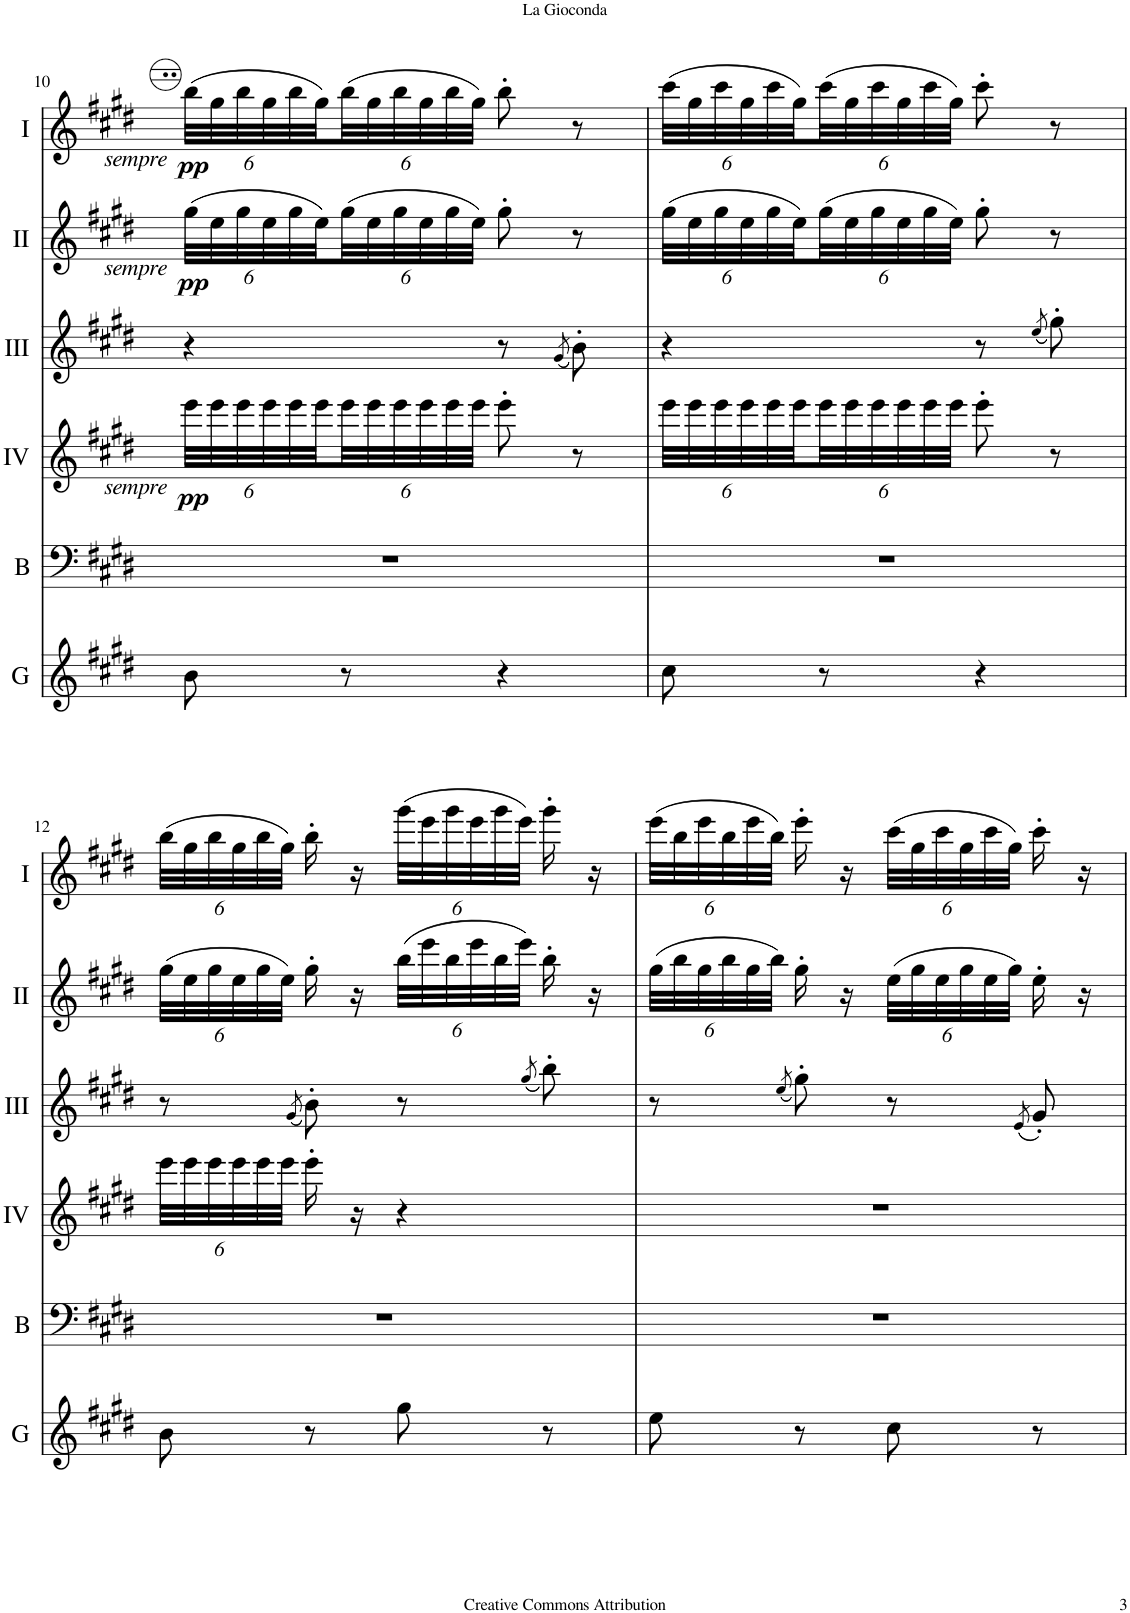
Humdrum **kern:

**kern	**kern	**kern	**dynam	**kern	**kern	**dynam	**kern	**dynam
*part6	*part5	*part4	*part4	*part3	*part2	*part2	*part1	*part1
*staff6	*staff5	*staff4	*staff4	*staff3	*staff2	*staff2	*staff1	*staff1
*I"Glock.	*I"Bass	*I"Acc. 4	*	*I"Acc. 3	*I"Acc. 2	*	*I"Acc. 1	*
*I'G	*I'B	*	*	*	*	*	*	*
!!LO:PB:g=z
*clefG2	*clefF4	*clefG2	*	*clefG2	*clefG2	*	*clefG2	*
*Trd-14c-24	*Trd7c12	*Trd7c12	*	*	*	*	*	*
*k[f#c#g#d#]	*k[f#c#g#d#]	*k[f#c#g#d#]	*	*k[f#c#g#d#]	*k[f#c#g#d#]	*	*k[f#c#g#d#]	*
*M2/4	*M2/4	*M2/4	*	*M2/4	*M2/4	*	*M2/4	*
*	*	*Xbrackettup	*	*	*Xbrackettup	*	*Xbrackettup	*
=10	=10	=10	=10	=10	=10	=10	=10	=10
!	!	!	!	!	!	!	!LO:TX:b:i:t=sempre	!
!	!	!	!	!	!LO:TX:b:i:t=sempre	!	!	!
!	!	!LO:TX:b:i:t=sempre	!	!	!	!	!	!
!	!	!	!LO:DY:b	!	!	!LO:DY:b	!	!LO:DY:b
8b\	2r	48eee\LLL	pp	4r	(48gg#\LLL	pp	(48bb\LLL	pp
.	.	48eee\	.	.	48ee\	.	48gg#\	.
.	.	48eee\	.	.	48gg#\	.	48bb\	.
.	.	48eee\	.	.	48ee\	.	48gg#\	.
.	.	48eee\	.	.	48gg#\	.	48bb\	.
.	.	48eee\	.	.	48ee\)	.	48gg#\)	.
8r	.	48eee\	.	.	(48gg#\	.	(48bb\	.
.	.	48eee\	.	.	48ee\	.	48gg#\	.
.	.	48eee\	.	.	48gg#\	.	48bb\	.
.	.	48eee\	.	.	48ee\	.	48gg#\	.
.	.	48eee\	.	.	48gg#\	.	48bb\	.
.	.	48eee\JJJ	.	.	48ee\JJJ)	.	48gg#\JJJ)	.
4r	.	8eee'\	.	8r	8gg#'\	.	8bb'\	.
.	.	.	.	(8qg#/	.	.	.	.
.	.	8r	.	8b'\)	8r	.	8r	.
=11	=11	=11	=11	=11	=11	=11	=11	=11
8cc#\	2r	48eee\LLL	.	4r	(48gg#\LLL	.	(48ccc#\LLL	.
.	.	48eee\	.	.	48ee\	.	48gg#\	.
.	.	48eee\	.	.	48gg#\	.	48ccc#\	.
.	.	48eee\	.	.	48ee\	.	48gg#\	.
.	.	48eee\	.	.	48gg#\	.	48ccc#\	.
.	.	48eee\	.	.	48ee\)	.	48gg#\)	.
8r	.	48eee\	.	.	(48gg#\	.	(48ccc#\	.
.	.	48eee\	.	.	48ee\	.	48gg#\	.
.	.	48eee\	.	.	48gg#\	.	48ccc#\	.
.	.	48eee\	.	.	48ee\	.	48gg#\	.
.	.	48eee\	.	.	48gg#\	.	48ccc#\	.
.	.	48eee\JJJ	.	.	48ee\JJJ)	.	48gg#\JJJ)	.
4r	.	8eee'\	.	8r	8gg#'\	.	8ccc#'\	.
.	.	.	.	(8qee/	.	.	.	.
.	.	8r	.	8gg#'\)	8r	.	8r	.
!!LO:LB:g=z
=12	=12	=12	=12	=12	=12	=12	=12	=12
8b\	2r	48eee\LLL	.	8r	(48gg#\LLL	.	(48bb\LLL	.
.	.	48eee\	.	.	48ee\	.	48gg#\	.
.	.	48eee\	.	.	48gg#\	.	48bb\	.
.	.	48eee\	.	.	48ee\	.	48gg#\	.
.	.	48eee\	.	.	48gg#\	.	48bb\	.
.	.	48eee\JJJ	.	.	48ee\JJJ)	.	48gg#\JJJ)	.
.	.	.	.	(8qg#/	.	.	.	.
8r	.	16eee'\	.	8b'\)	16gg#'\	.	16bb'\	.
.	.	16r	.	.	16r	.	16r	.
8gg#\	.	4r	.	8r	(48bb\LLL	.	(48ggg#\LLL	.
.	.	.	.	.	48eee\	.	48eee\	.
.	.	.	.	.	48bb\	.	48ggg#\	.
.	.	.	.	.	48eee\	.	48eee\	.
.	.	.	.	.	48bb\	.	48ggg#\	.
.	.	.	.	.	48eee\JJJ)	.	48eee\JJJ)	.
.	.	.	.	(8qgg#/	.	.	.	.
8r	.	.	.	8bb'\)	16bb'\	.	16ggg#'\	.
.	.	.	.	.	16r	.	16r	.
=13	=13	=13	=13	=13	=13	=13	=13	=13
8ee\	2r	2r	.	8r	(48gg#\LLL	.	(48eee\LLL	.
.	.	.	.	.	48bb\	.	48bb\	.
.	.	.	.	.	48gg#\	.	48eee\	.
.	.	.	.	.	48bb\	.	48bb\	.
.	.	.	.	.	48gg#\	.	48eee\	.
.	.	.	.	.	48bb\JJJ)	.	48bb\JJJ)	.
.	.	.	.	(8qee/	.	.	.	.
8r	.	.	.	8gg#'\)	16gg#'\	.	16eee'\	.
.	.	.	.	.	16r	.	16r	.
8cc#\	.	.	.	8r	(48ee\LLL	.	(48ccc#\LLL	.
.	.	.	.	.	48gg#\	.	48gg#\	.
.	.	.	.	.	48ee\	.	48ccc#\	.
.	.	.	.	.	48gg#\	.	48gg#\	.
.	.	.	.	.	48ee\	.	48ccc#\	.
.	.	.	.	.	48gg#\JJJ)	.	48gg#\JJJ)	.
.	.	.	.	(8qe/	.	.	.	.
8r	.	.	.	8g#'/)	16ee'\	.	16ccc#'\	.
.	.	.	.	.	16r	.	16r	.
=	=	=	=	=	=	=	=	=
*-	*-	*-	*-	*-	*-	*-	*-	*-
